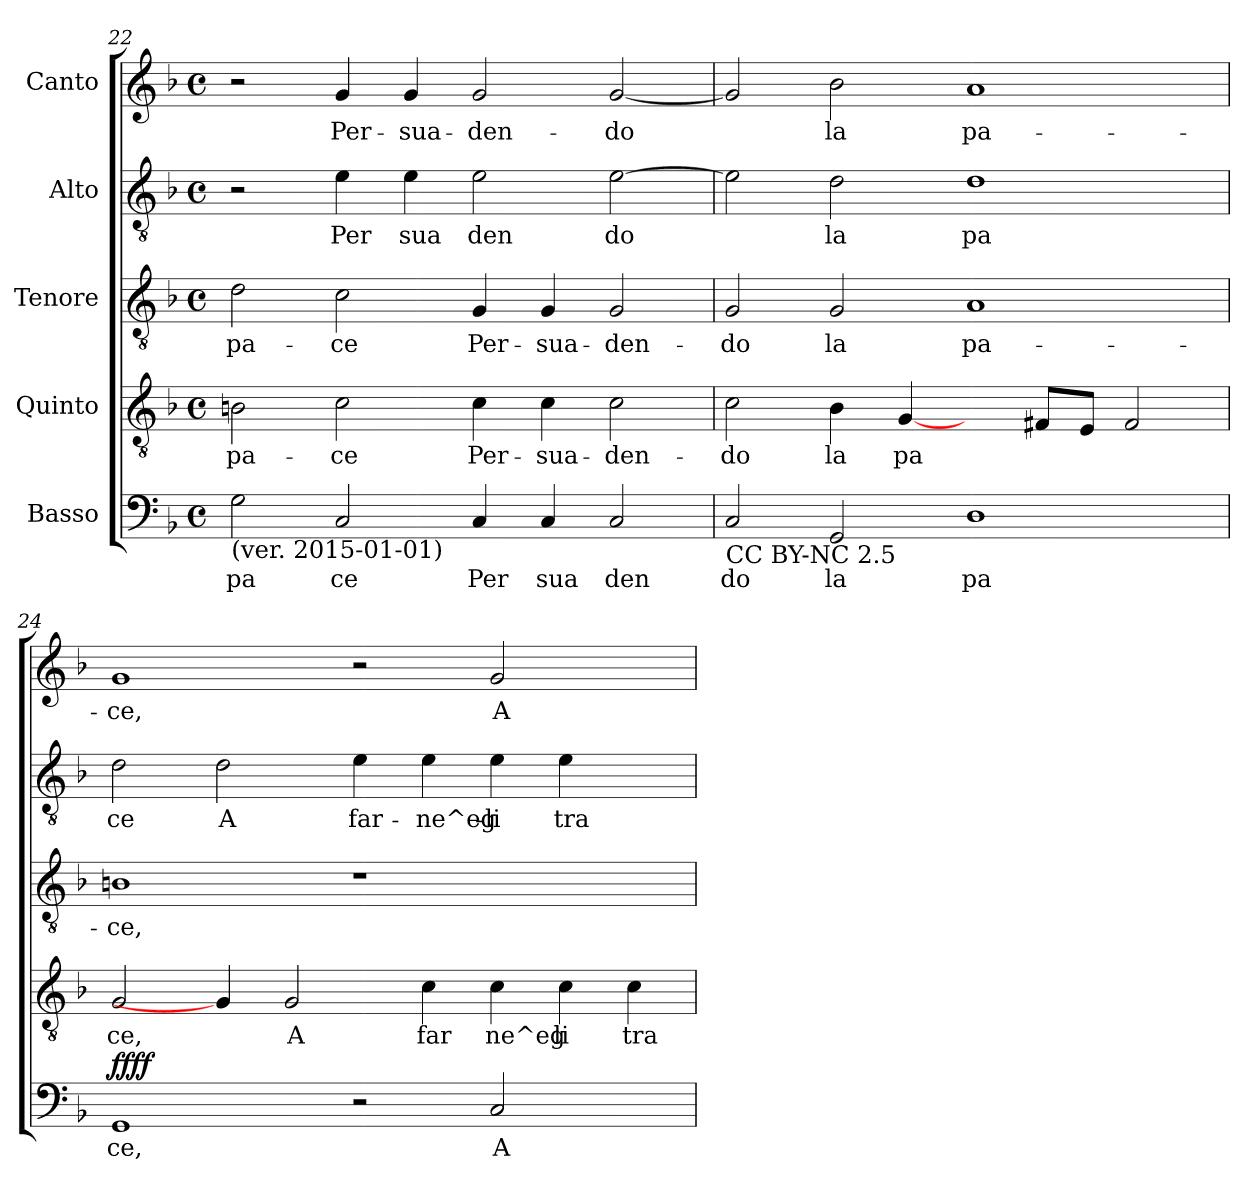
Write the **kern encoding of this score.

**kern	**text	**dynam	**kern	**text	**kern	**text	**kern	**text	**kern	**text
*part5	*part5	*part5	*part4	*part4	*part3	*part3	*part2	*part2	*part1	*part1
*staff5	*staff5	*staff5	*staff4	*staff4	*staff3	*staff3	*staff2	*staff2	*staff1	*staff1
*I"Basso	*	*	*I"Quinto	*	*I"Tenore	*	*I"Alto	*	*I"Canto	*
*clefF4	*	*	*clefGv2	*	*clefGv2	*	*clefGv2	*	*clefG2	*
*k[b-]	*	*	*k[b-]	*	*k[b-]	*	*k[b-]	*	*k[b-]	*
*F:	*	*	*F:	*	*F:	*	*F:	*	*F:	*
*M4/4	*	*	*M4/4	*	*M4/4	*	*M4/4	*	*M4/4	*
*met(c)	*	*	*met(c)	*	*met(c)	*	*met(c)	*	*met(c)	*
=22	=22	=22	=22	=22	=22	=22	=22	=22	=22	=22
!LO:TX:b:t=(ver. 2015-01-01)	!	!	!	!	!	!	!	!	!	!
!	!LO:LY:b:cj	!	!	!LO:LY:b:cj	!	!LO:LY:b:cj	!	!	!	!
2G\	pa	.	2Bn\	pa-	2d\	pa-	2r	.	2r	.
!	!LO:LY:b:cj	!	!	!LO:LY:b:cj	!	!LO:LY:b:cj	!	!LO:LY:b:cj	!	!LO:LY:b:cj
2C/	ce	.	2c\	-ce	2c\	-ce	4e\	Per	4g/	Per-
!	!	!	!	!	!	!	!	!LO:LY:b:cj	!	!LO:LY:b:cj
.	.	.	.	.	.	.	4e\	sua	4g/	-sua-
!	!LO:LY:b:cj	!	!	!LO:LY:b:cj	!	!LO:LY:b:cj	!	!LO:LY:b:cj	!	!LO:LY:b:cj
4C/	Per	.	4c\	Per-	4G/	Per-	2e\	den	2g/	-den-
!	!LO:LY:b:cj	!	!	!LO:LY:b:cj	!	!LO:LY:b:cj	!	!	!	!
4C/	sua	.	4c\	-sua-	4G/	-sua-	.	.	.	.
!	!LO:LY:b:cj	!	!	!LO:LY:b:cj	!	!LO:LY:b:cj	!	!LO:LY:b:cj	!	!LO:LY:b:cj
2C/	den	.	2c\	-den-	2G/	-den-	[>2e\	do	[<2g/	-do
=23	=23	=23	=23	=23	=23	=23	=23	=23	=23	=23
!LO:TX:b:t=CC BY-NC 2.5	!	!	!	!	!	!	!	!	!	!
!	!LO:LY:b:cj	!	!	!LO:LY:b:cj	!	!LO:LY:b:cj	!	!LO:LY:b:cj	!	!LO:LY:b:cj
2C/	do	.	2c\	-do	2G/	-do	2e\]	.	2g/]	.
!	!LO:LY:b:cj	!	!	!LO:LY:b:cj	!	!LO:LY:b:cj	!	!LO:LY:b:cj	!	!LO:LY:b:cj
2GG/	la	.	4B-\	la	2G/	la	2d\	la	2b-\	la
!	!	!	!	!LO:LY:b:cj	!	!	!	!	!	!
.	.	.	[4G/	pa-	.	.	.	.	.	.
!	!LO:LY:b:cj	!	!	!	!	!LO:LY:b:cj	!	!LO:LY:b:cj	!	!LO:LY:b:cj
1D	pa	.	4ryy	.	1A	pa-	1d	pa	1a	pa-
!	!	!	!	!LO:LY:b:cj	!	!	!	!	!	!
.	.	.	8F#X/L	--	.	.	.	.	.	.
!	!	!	!	!LO:LY:b:cj	!	!	!	!	!	!
.	.	.	8E/J	--	.	.	.	.	.	.
!	!	!	!	!LO:LY:b:cj	!	!	!	!	!	!
.	.	.	2F#/	--	.	.	.	.	.	.
!!LO:PB:g=z
=24	=24	=24	=24	=24	=24	=24	=24	=24	=24	=24
!	!LO:LY:b:cj	!LO:DY:b	!	!LO:LY:b:cj	!	!LO:LY:b:cj	!	!LO:LY:b:cj	!	!LO:LY:b:cj
1GG	ce,	ffff	2G/	-ce,	1Bn	-ce,	2d\	ce	1g	-ce,
!	!	!	!	!	!	!	!	!LO:LY:b:cj	!	!
.	.	.	4G/]	.	.	.	2d\	A	.	.
!	!	!	!	!LO:LY:b:cj	!	!	!	!	!	!
.	.	.	2G/	A	.	.	.	.	.	.
!	!	!	!	!	!	!	!	!LO:LY:b:cj	!	!
2r	.	.	.	.	1r	.	4e\	far-	2r	.
!	!	!	!	!LO:LY:b:cj	!	!	!	!LO:LY:b:cj	!	!
.	.	.	4c\	far	.	.	4e\	-ne^eg-	.	.
!	!LO:LY:b:cj	!	!	!LO:LY:b:cj	!	!	!	!LO:LY:b:cj	!	!LO:LY:b:cj
2C/	A	.	4c\	ne^eg	.	.	4e\	-li	2g/	A
!	!	!	!	!LO:LY:b:cj	!	!	!	!LO:LY:b:cj	!	!
.	.	.	4c\	li	.	.	4e\	tra	.	.
!	!	!	!	!LO:LY:b:cj	!	!	!	!	!	!
4ryy	.	.	4c\	tra	4ryy	.	4ryy	.	4ryy	.
=	=	=	=	=	=	=	=	=	=	=
*-	*-	*-	*-	*-	*-	*-	*-	*-	*-	*-
